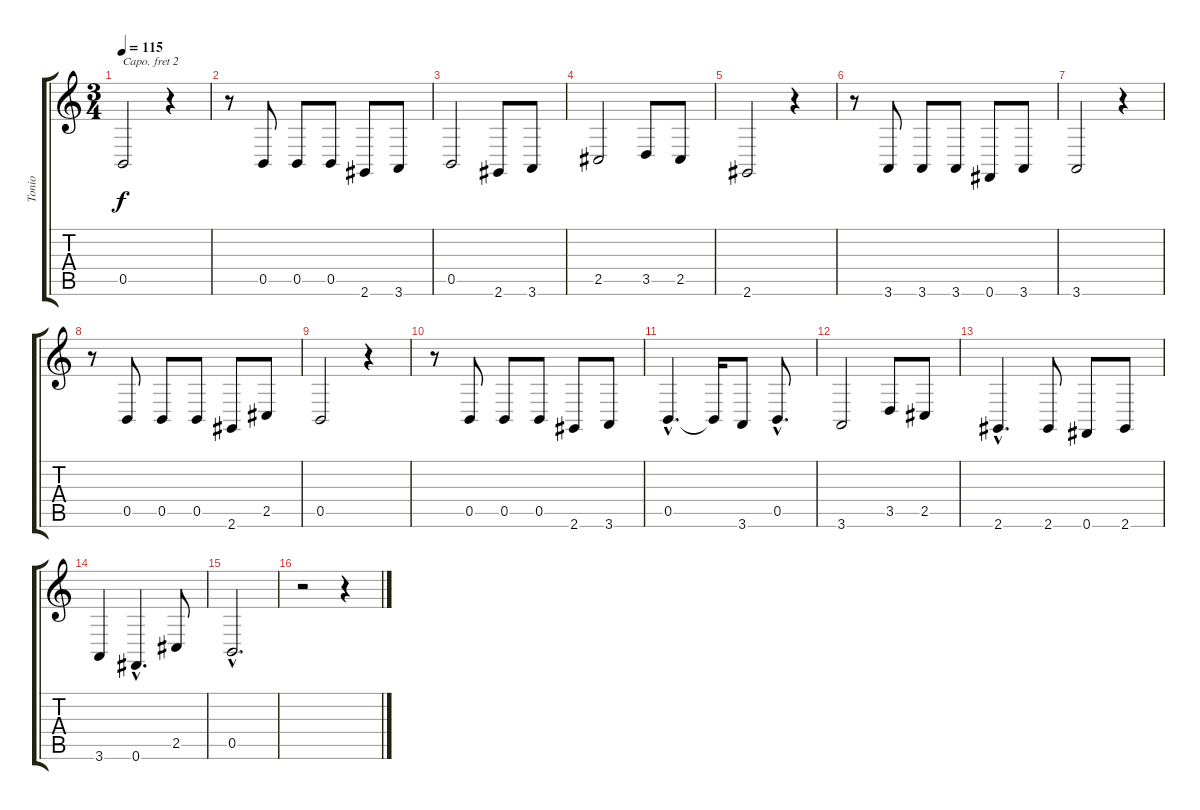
\track ("Tonio" "Tonio") {instrument trombone}
\staff {score tabs}
\capo 2
\tuning (E4 B3 G3 D3 A2 E2) {hide}
\ts (3 4)
\tempo 115
\clef g2
\ks c
0.5.2{dy f} r.4 |
r.8 0.5.8 0.5.8 0.5.8 2.6.8 3.6.8 |
0.5.2 2.6.8 3.6.8 |
2.5.2 3.5.8 2.5.8 |
2.6.2 r.4 |
r.8 3.6.8 3.6.8 3.6.8 0.6.8 3.6.8 |
3.6.2 r.4 |
r.8 0.5.8 0.5.8 0.5.8 2.6.8 2.5.8 |
0.5.2 r.4 |
r.8 0.5.8 0.5.8 0.5.8 2.6.8 3.6.8 |
0.5{hac}.4{d} 0.5{t}.16 3.6.8 0.5{hac}.8{d} |
3.6.2 3.5.8 2.5.8 |
2.6{hac}.4{d} 2.6.8 0.6.8 2.6.8 |
3.6.4 0.6{hac}.4{d} 2.5.8 |
0.5{hac}.2{d} |
r.2 r.4
